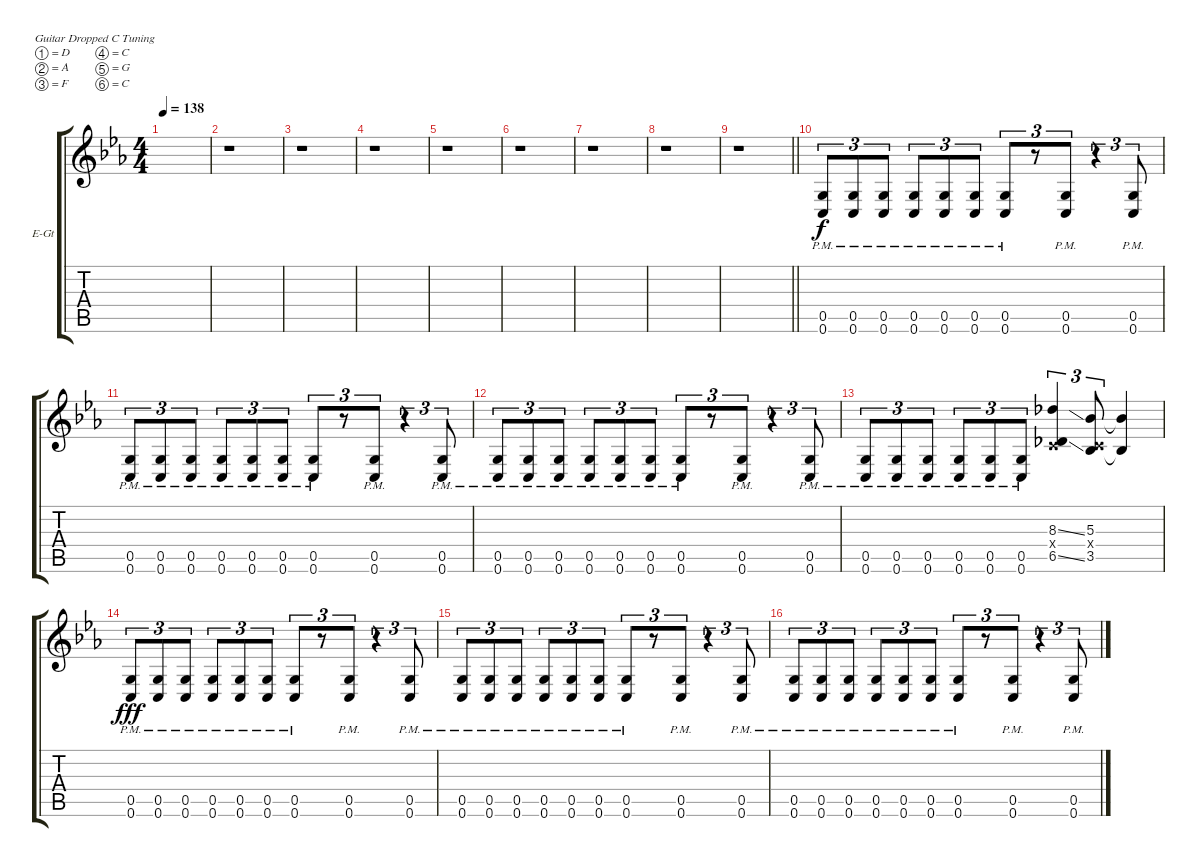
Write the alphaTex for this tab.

\bracketExtendMode groupsimilarinstruments
\firstSystemTrackNameOrientation horizontal
\otherSystemsTrackNameOrientation horizontal
\track ("Guitar 1" "E-Gt") {instrument distortionguitar}
\staff {score tabs}
\tuning (D4 A3 F3 C3 G2 C2)
\ts (4 4)
\tempo 138
\clef g2
\ks eb
|
r.1 |
r.1 |
r.1 |
r.1 |
r.1 |
r.1 |
r.1 |
\barLineRight lightlight
r.1 |
(0.5{pm} 0.6{pm}).8{tu (3 2)} (0.5{pm} 0.6{pm}).8{tu (3 2)} (0.5{pm} 0.6{pm}).8{tu (3 2)} (0.5{pm} 0.6{pm}).8{tu (3 2)} (0.5{pm} 0.6{pm}).8{tu (3 2)} (0.5{pm} 0.6{pm}).8{tu (3 2)} (0.5{pm} 0.6{pm}).8{tu (3 2)} r.8{tu (3 2)} (0.5{pm} 0.6{pm}).8{tu (3 2)} r.4{tu (3 2)} (0.5{pm} 0.6{pm}).8{tu (3 2)} |
(0.5{pm} 0.6{pm}).8{tu (3 2)} (0.5{pm} 0.6{pm}).8{tu (3 2)} (0.5{pm} 0.6{pm}).8{tu (3 2)} (0.5{pm} 0.6{pm}).8{tu (3 2)} (0.5{pm} 0.6{pm}).8{tu (3 2)} (0.5{pm} 0.6{pm}).8{tu (3 2)} (0.5{pm} 0.6{pm}).8{tu (3 2)} r.8{tu (3 2)} (0.5{pm} 0.6{pm}).8{tu (3 2)} r.4{tu (3 2)} (0.5{pm} 0.6{pm}).8{tu (3 2)} |
(0.5{pm} 0.6{pm}).8{tu (3 2)} (0.5{pm} 0.6{pm}).8{tu (3 2)} (0.5{pm} 0.6{pm}).8{tu (3 2)} (0.5{pm} 0.6{pm}).8{tu (3 2)} (0.5{pm} 0.6{pm}).8{tu (3 2)} (0.5{pm} 0.6{pm}).8{tu (3 2)} (0.5{pm} 0.6{pm}).8{tu (3 2)} r.8{tu (3 2)} (0.5{pm} 0.6{pm}).8{tu (3 2)} r.4{tu (3 2)} (0.5{pm} 0.6{pm}).8{tu (3 2)} |
(0.5{pm} 0.6{pm}).8{tu (3 2)} (0.5{pm} 0.6{pm}).8{tu (3 2)} (0.5{pm} 0.6{pm}).8{tu (3 2)} (0.5{pm} 0.6{pm}).8{tu (3 2)} (0.5{pm} 0.6{pm}).8{tu (3 2)} (0.5{pm} 0.6{pm}).8{tu (3 2)} (8.3{ss} 0.4{x} 6.5{ss}).4{tu (3 2)} (5.3 0.4{x} 3.5).8{tu (3 2)} (5.3{t} 3.5{t}).4{dy f} |
(0.5{pm} 0.6{pm}).8{tu (3 2) dy fff} (0.5{pm} 0.6{pm}).8{tu (3 2)} (0.5{pm} 0.6{pm}).8{tu (3 2)} (0.5{pm} 0.6{pm}).8{tu (3 2)} (0.5{pm} 0.6{pm}).8{tu (3 2)} (0.5{pm} 0.6{pm}).8{tu (3 2)} (0.5{pm} 0.6{pm}).8{tu (3 2)} r.8{tu (3 2)} (0.5{pm} 0.6{pm}).8{tu (3 2)} r.4{tu (3 2)} (0.5{pm} 0.6{pm}).8{tu (3 2)} |
(0.5{pm} 0.6{pm}).8{tu (3 2)} (0.5{pm} 0.6{pm}).8{tu (3 2)} (0.5{pm} 0.6{pm}).8{tu (3 2)} (0.5{pm} 0.6{pm}).8{tu (3 2)} (0.5{pm} 0.6{pm}).8{tu (3 2)} (0.5{pm} 0.6{pm}).8{tu (3 2)} (0.5{pm} 0.6{pm}).8{tu (3 2)} r.8{tu (3 2)} (0.5{pm} 0.6{pm}).8{tu (3 2)} r.4{tu (3 2)} (0.5{pm} 0.6{pm}).8{tu (3 2)} |
(0.5{pm} 0.6{pm}).8{tu (3 2)} (0.5{pm} 0.6{pm}).8{tu (3 2)} (0.5{pm} 0.6{pm}).8{tu (3 2)} (0.5{pm} 0.6{pm}).8{tu (3 2)} (0.5{pm} 0.6{pm}).8{tu (3 2)} (0.5{pm} 0.6{pm}).8{tu (3 2)} (0.5{pm} 0.6{pm}).8{tu (3 2)} r.8{tu (3 2)} (0.5{pm} 0.6{pm}).8{tu (3 2)} r.4{tu (3 2)} (0.5{pm} 0.6{pm}).8{tu (3 2)}
